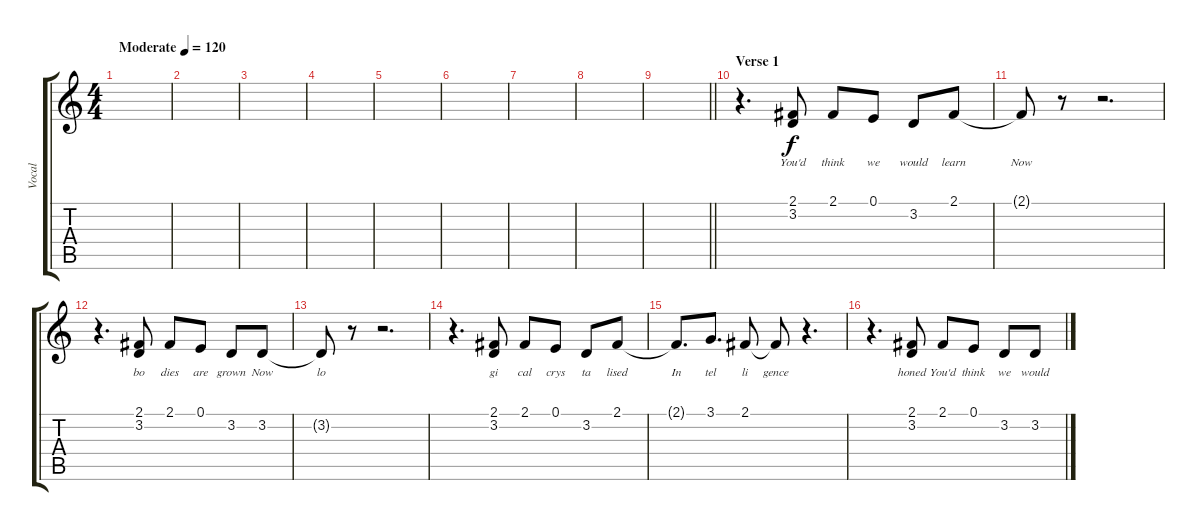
\track ("Vocal" "Vocal") {instrument acousticgrandpiano}
\staff {score tabs}
\tuning (E4 B3 G3 D3 A2 E2) {hide}
\ts (4 4)
\tempo (120 "Moderate")
\clef g2
\ks c
|
|
|
|
|
|
|
|
\barLineRight lightlight
|
\section ("" "Verse 1")
r.4{d} (2.1 3.2).8{lyrics (0 "You'd") lyrics (1 "") lyrics (2 "") lyrics (3 "") lyrics (4 "")} 2.1.8{lyrics (0 "think") lyrics (1 "") lyrics (2 "") lyrics (3 "") lyrics (4 "")} 0.1.8{lyrics (0 "we") lyrics (1 "") lyrics (2 "") lyrics (3 "") lyrics (4 "")} 3.2.8{lyrics (0 "would") lyrics (1 "") lyrics (2 "") lyrics (3 "") lyrics (4 "")} 2.1.8{lyrics (0 "learn") lyrics (1 "") lyrics (2 "") lyrics (3 "") lyrics (4 "")} |
2.1{t}.8{lyrics (0 "Now") lyrics (1 "") lyrics (2 "") lyrics (3 "") lyrics (4 "")} r.8 r.2{d} |
r.4{d} (2.1 3.2).8{lyrics (0 "bo") lyrics (1 "") lyrics (2 "") lyrics (3 "") lyrics (4 "")} 2.1.8{lyrics (0 "dies") lyrics (1 "") lyrics (2 "") lyrics (3 "") lyrics (4 "")} 0.1.8{lyrics (0 "are") lyrics (1 "") lyrics (2 "") lyrics (3 "") lyrics (4 "")} 3.2.8{lyrics (0 "grown") lyrics (1 "") lyrics (2 "") lyrics (3 "") lyrics (4 "")} 3.2.8{lyrics (0 "Now") lyrics (1 "") lyrics (2 "") lyrics (3 "") lyrics (4 "")} |
3.2{t}.8{lyrics (0 "lo") lyrics (1 "") lyrics (2 "") lyrics (3 "") lyrics (4 "")} r.8 r.2{d} |
r.4{d} (2.1 3.2).8{lyrics (0 "gi") lyrics (1 "") lyrics (2 "") lyrics (3 "") lyrics (4 "")} 2.1.8{lyrics (0 "cal") lyrics (1 "") lyrics (2 "") lyrics (3 "") lyrics (4 "")} 0.1.8{lyrics (0 "crys") lyrics (1 "") lyrics (2 "") lyrics (3 "") lyrics (4 "")} 3.2.8{lyrics (0 "ta") lyrics (1 "") lyrics (2 "") lyrics (3 "") lyrics (4 "")} 2.1.8{lyrics (0 "lised") lyrics (1 "") lyrics (2 "") lyrics (3 "") lyrics (4 "")} |
2.1{t}.8{d lyrics (0 "In") lyrics (1 "") lyrics (2 "") lyrics (3 "") lyrics (4 "")} 3.1.8{d lyrics (0 "tel") lyrics (1 "") lyrics (2 "") lyrics (3 "") lyrics (4 "")} 2.1.8{lyrics (0 "li") lyrics (1 "") lyrics (2 "") lyrics (3 "") lyrics (4 "")} 2.1{t}.8{lyrics (0 "gence") lyrics (1 "") lyrics (2 "") lyrics (3 "") lyrics (4 "")} r.4{d} |
r.4{d} (2.1 3.2).8{lyrics (0 "honed") lyrics (1 "") lyrics (2 "") lyrics (3 "") lyrics (4 "")} 2.1.8{lyrics (0 "You'd") lyrics (1 "") lyrics (2 "") lyrics (3 "") lyrics (4 "")} 0.1.8{lyrics (0 "think") lyrics (1 "") lyrics (2 "") lyrics (3 "") lyrics (4 "")} 3.2.8{lyrics (0 "we") lyrics (1 "") lyrics (2 "") lyrics (3 "") lyrics (4 "")} 3.2.8{lyrics (0 "would") lyrics (1 "") lyrics (2 "") lyrics (3 "") lyrics (4 "")}
